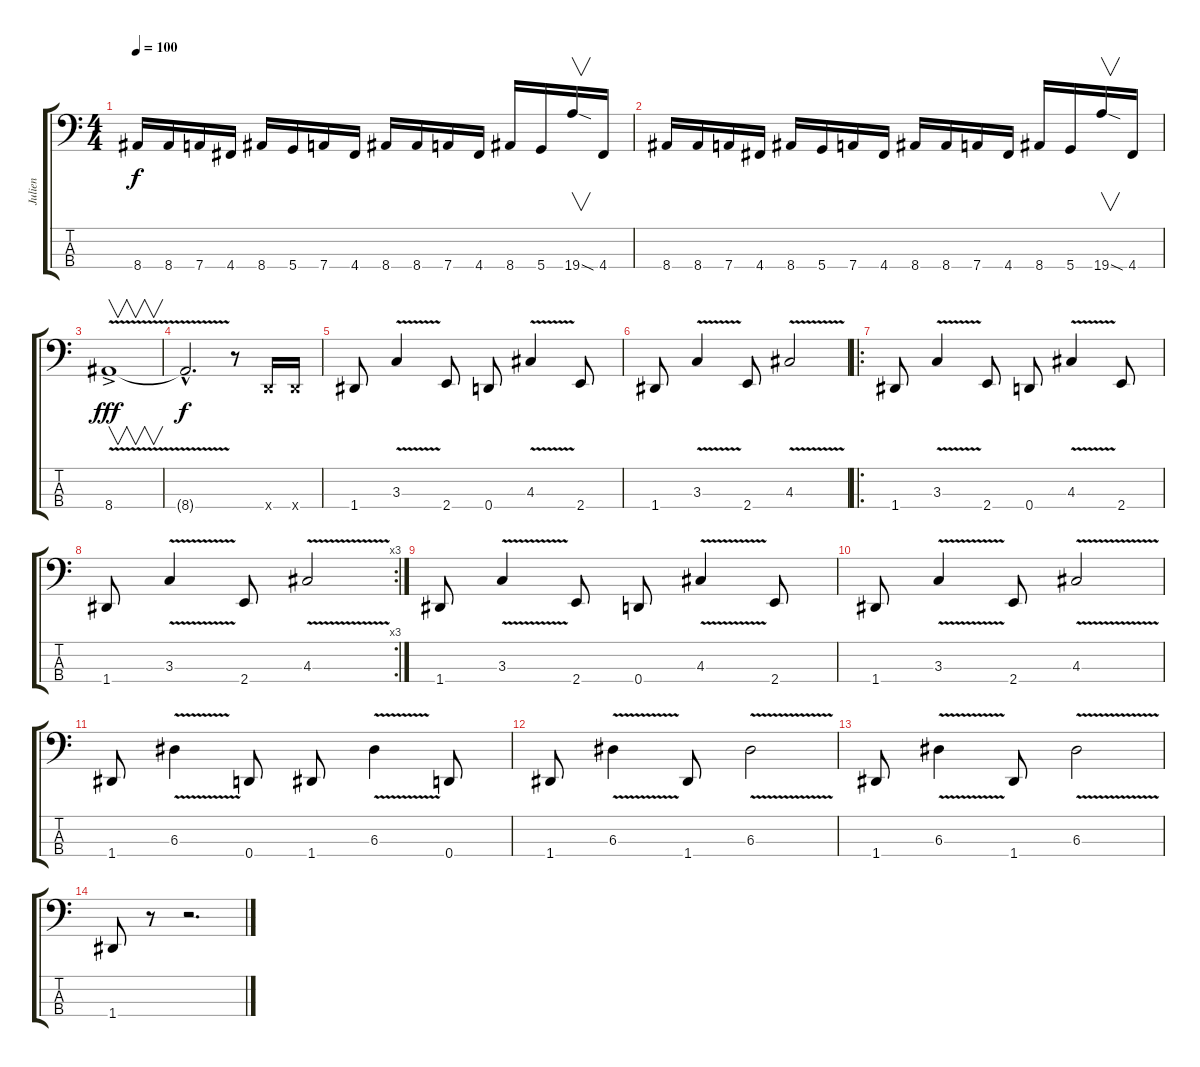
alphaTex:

\track ("Julien" "Julien") {instrument slapbass2}
\staff {score tabs}
\tuning (G2 D2 A1 D1) {hide}
\ts (4 4)
\tempo 100
\clef f4
\ks c
8.4.16{dy f} 8.4.16 7.4.16 4.4.16 8.4.16 5.4.16 7.4.16 4.4.16 8.4.16 8.4.16 7.4.16 4.4.16 8.4.16 5.4.16 19.4{sod}.16{v} 4.4.16 |
8.4.16 8.4.16 7.4.16 4.4.16 8.4.16 5.4.16 7.4.16 4.4.16 8.4.16 8.4.16 7.4.16 4.4.16 8.4.16 5.4.16 19.4{sod}.16{v} 4.4.16 |
8.4{v ac}.1{v dy fff} |
8.4{hac t}.2{d dy f} r.8 0.4{x}.16 0.4{x}.16 |
1.4.8 3.3{v}.4 2.4.8 0.4.8 4.3{v}.4 2.4.8 |
1.4.8 3.3{v}.4 2.4.8 4.3{v}.2 |
\ro
1.4.8 3.3{v}.4 2.4.8 0.4.8 4.3{v}.4 2.4.8 |
\rc 3
1.4.8 3.3{v}.4 2.4.8 4.3{v}.2 |
1.4.8 3.3{v}.4 2.4.8 0.4.8 4.3{v}.4 2.4.8 |
1.4.8 3.3{v}.4 2.4.8 4.3{v}.2 |
1.4.8 6.3{v}.4 0.4.8 1.4.8 6.3{v}.4 0.4.8 |
1.4.8 6.3{v}.4 1.4.8 6.3{v}.2 |
1.4.8 6.3{v}.4 1.4.8 6.3{v}.2 |
1.4.8 r.8 r.2{d}
